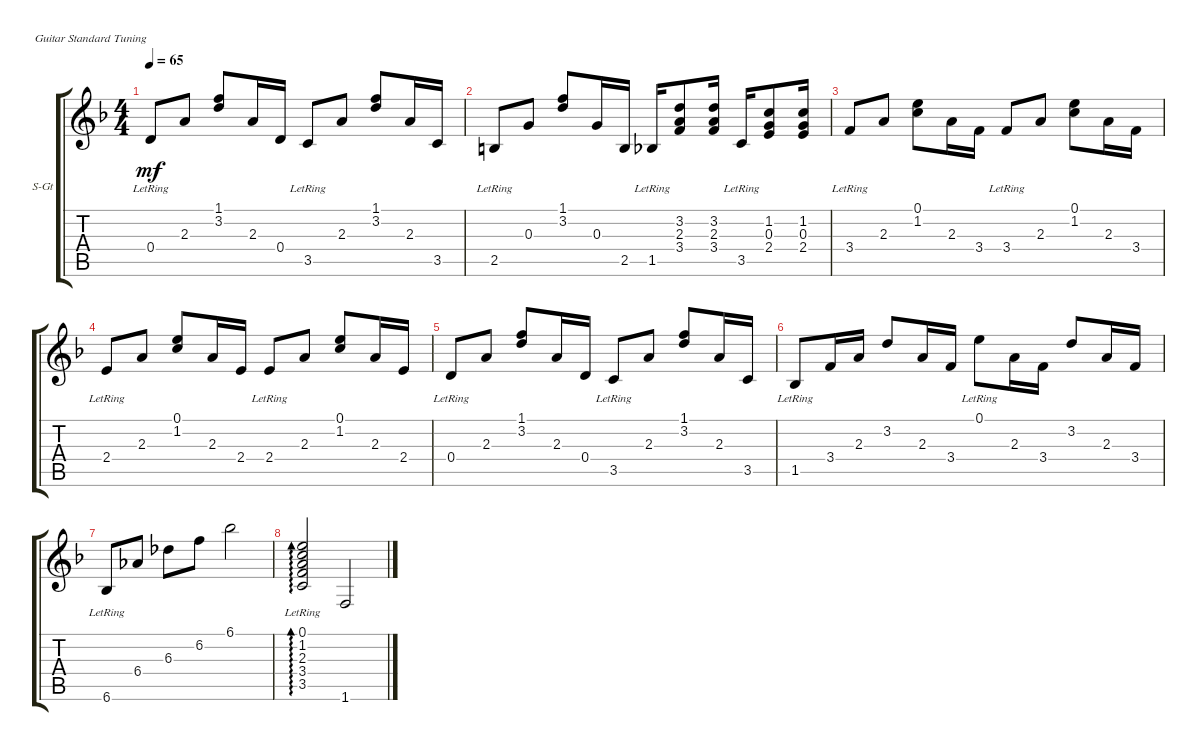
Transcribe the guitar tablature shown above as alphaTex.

\defaultSystemsLayout 4
\bracketExtendMode groupsimilarinstruments
\firstSystemTrackNameOrientation horizontal
\otherSystemsTrackNameOrientation horizontal
\track ("Steel Guitar" "S-Gt") {instrument acousticguitarsteel}
\staff {score tabs}
\tuning (E4 B3 G3 D3 A2 E2)
\ts (4 4)
\tempo 65
\clef g2
\ks f
0.4{lr}.8{dy mf} 2.3.8 (3.2 1.1).8 2.3.16 0.4.16 3.5{lr}.8 2.3.8 (3.2 1.1).8 2.3.16 3.5.16 |
2.5{lr}.8 0.3.8 (3.2 1.1).8 0.3.16 2.5.16 1.5{lr}.16 (3.4 2.3 3.2).8 (3.4 2.3 3.2).16 3.5{lr}.16 (2.4 0.3 1.2).8 (2.4 0.3 1.2).16 |
3.4{lr}.8 2.3.8 (1.2 0.1).8 2.3.16 3.4.16 3.4{lr}.8 2.3.8 (1.2 0.1).8 2.3.16 3.4.16 |
2.4{lr}.8 2.3.8 (1.2 0.1).8 2.3.16 2.4.16 2.4{lr}.8 2.3.8 (1.2 0.1).8 2.3.16 2.4.16 |
0.4{lr}.8 2.3.8 (3.2 1.1).8 2.3.16 0.4.16 3.5{lr}.8 2.3.8 (3.2 1.1).8 2.3.16 3.5.16 |
1.5{lr}.8 3.4.16 2.3.16 3.2.8 2.3.16 3.4.16 0.1{lr}.8 2.3.16 3.4.16 3.2.8 2.3.16 3.4.16 |
6.6{lr}.8 6.4.8 6.3.8 6.2.8 6.1.2 |
(3.5{lr} 3.4{lr} 2.3{lr} 1.2{lr} 0.1{lr}).2{ad 0} 1.6.2
